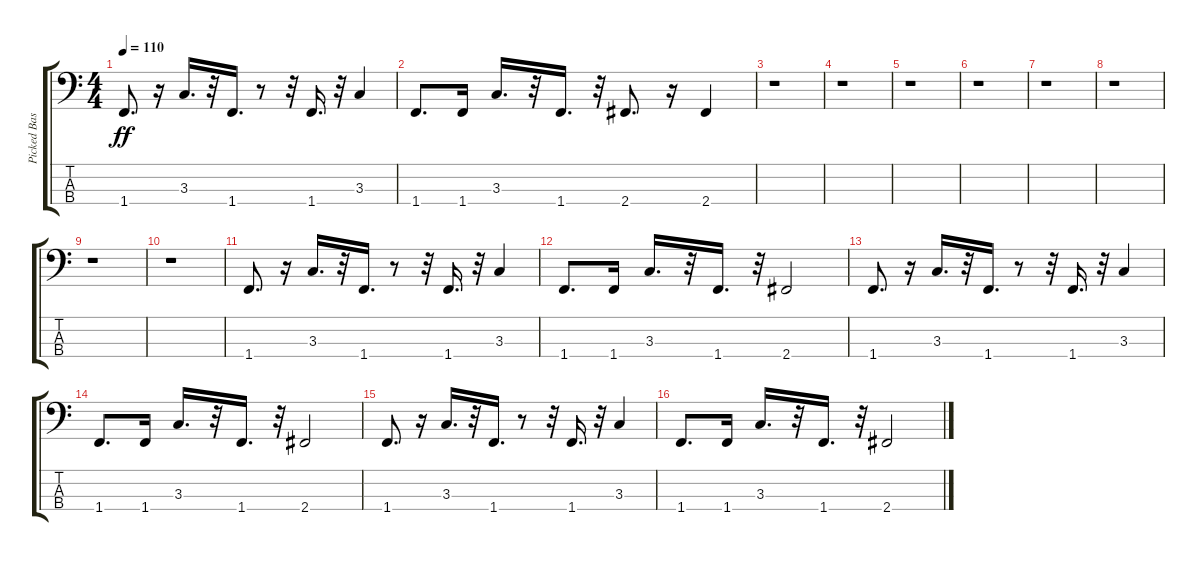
\track ("Picked Bass" "Picked Bas") {instrument electricbasspick}
\staff {score tabs}
\tuning (G2 D2 A1 E1) {hide}
\ts (4 4)
\tempo 110
\clef f4
\ks c
1.4.8{d dy ff} r.16 3.3.16{d} r.32 1.4.16{d} r.8 r.32 1.4.16{d} r.32 3.3.4 |
1.4.8{d} 1.4.16 3.3.16{d} r.32 1.4.16{d} r.32 2.4.8{d} r.16 2.4.4 |
r.1 |
r.1 |
r.1 |
r.1 |
r.1 |
r.1 |
r.1 |
r.1 |
1.4.8{d} r.16 3.3.16{d} r.32 1.4.16{d} r.8 r.32 1.4.16{d} r.32 3.3.4 |
1.4.8{d} 1.4.16 3.3.16{d} r.32 1.4.16{d} r.32 2.4.2 |
1.4.8{d} r.16 3.3.16{d} r.32 1.4.16{d} r.8 r.32 1.4.16{d} r.32 3.3.4 |
1.4.8{d} 1.4.16 3.3.16{d} r.32 1.4.16{d} r.32 2.4.2 |
1.4.8{d} r.16 3.3.16{d} r.32 1.4.16{d} r.8 r.32 1.4.16{d} r.32 3.3.4 |
1.4.8{d} 1.4.16 3.3.16{d} r.32 1.4.16{d} r.32 2.4.2
